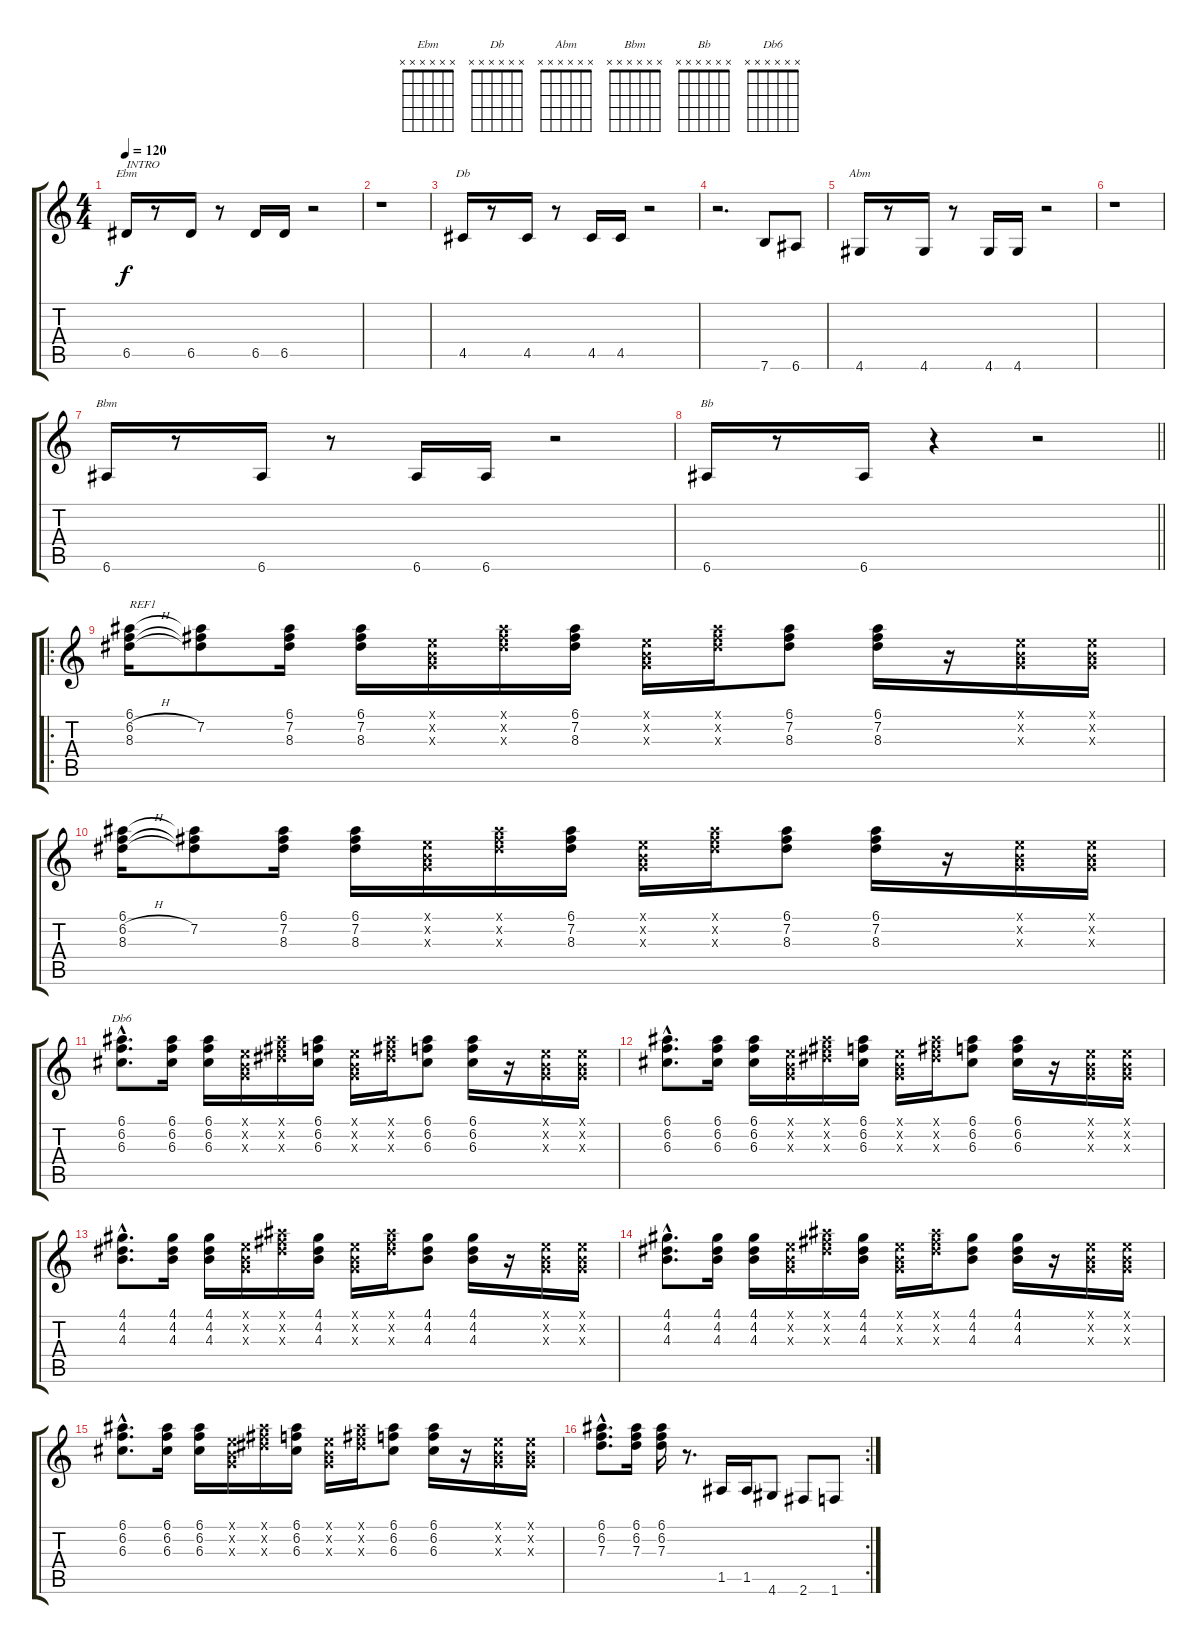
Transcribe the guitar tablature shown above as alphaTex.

\track "" {instrument acousticguitarnylon}
\staff {score tabs}
\tuning (E4 B3 G3 D3 A2 E2) {hide}
\chord ("Ebm" x x x x x x)
\chord ("Db" x x x x x x)
\chord ("Abm" x x x x x x)
\chord ("Bbm" x x x x x x)
\chord ("Bb" x x x x x x)
\chord ("Db6" x x x x x x)
\ts (4 4)
\tempo 120
\clef g2
\ks c
6.5.16{ch "Ebm" txt "INTRO" dy f instrument acousticguitarnylon} r.8 6.5.16 r.8 6.5.16 6.5.16 r.2 |
r.1 |
4.5.16{ch "Db"} r.8 4.5.16 r.8 4.5.16 4.5.16 r.2 |
r.2{d} 7.6.8 6.6.8 |
4.6.16{ch "Abm"} r.8 4.6.16 r.8 4.6.16 4.6.16 r.2 |
r.1 |
6.6.16{ch "Bbm"} r.8 6.6.16 r.8 6.6.16 6.6.16 r.2 |
\barLineRight lightlight
6.6.16{ch "Bb"} r.8 6.6.16 r.4 r.2 |
\ro
(6.1 6.2{h} 8.3).16{txt "REF1"} (6.1{t} 7.2 8.3{t}).8 (6.1 7.2 8.3).16 (6.1 7.2 8.3).16 (0.1{x} 0.2{x} 0.3{x}).16 (6.1{x} 7.2{x} 8.3{x}).16 (6.1 7.2 8.3).16 (0.1{x} 0.2{x} 0.3{x}).16 (6.1{x} 7.2{x} 8.3{x}).16 (6.1 7.2 8.3).8 (6.1 7.2 8.3).16 r.16 (0.1{x} 0.2{x} 0.3{x}).16 (0.1{x} 0.2{x} 0.3{x}).16 |
(6.1 6.2{h} 8.3).16 (6.1{t} 7.2 8.3{t}).8 (6.1 7.2 8.3).16 (6.1 7.2 8.3).16 (0.1{x} 0.2{x} 0.3{x}).16 (6.1{x} 7.2{x} 8.3{x}).16 (6.1 7.2 8.3).16 (0.1{x} 0.2{x} 0.3{x}).16 (6.1{x} 7.2{x} 8.3{x}).16 (6.1 7.2 8.3).8 (6.1 7.2 8.3).16 r.16 (0.1{x} 0.2{x} 0.3{x}).16 (0.1{x} 0.2{x} 0.3{x}).16 |
(6.1{hac} 6.2{hac} 6.3{hac}).8{d ch "Db6"} (6.1 6.2 6.3).16 (6.1 6.2 6.3).16 (0.1{x} 0.2{x} 0.3{x}).16 (6.1{x} 7.2{x} 8.3{x}).16 (6.1 6.2 6.3).16 (0.1{x} 0.2{x} 0.3{x}).16 (6.1{x} 7.2{x} 8.3{x}).16 (6.1 6.2 6.3).8 (6.1 6.2 6.3).16 r.16 (0.1{x} 0.2{x} 0.3{x}).16 (0.1{x} 0.2{x} 0.3{x}).16 |
(6.1{hac} 6.2{hac} 6.3{hac}).8{d} (6.1 6.2 6.3).16 (6.1 6.2 6.3).16 (0.1{x} 0.2{x} 0.3{x}).16 (6.1{x} 7.2{x} 8.3{x}).16 (6.1 6.2 6.3).16 (0.1{x} 0.2{x} 0.3{x}).16 (6.1{x} 7.2{x} 8.3{x}).16 (6.1 6.2 6.3).8 (6.1 6.2 6.3).16 r.16 (0.1{x} 0.2{x} 0.3{x}).16 (0.1{x} 0.2{x} 0.3{x}).16 |
(4.1{hac} 4.2{hac} 4.3{hac}).8{d} (4.1 4.2 4.3).16 (4.1 4.2 4.3).16 (0.1{x} 0.2{x} 0.3{x}).16 (6.1{x} 7.2{x} 8.3{x}).16 (4.1 4.2 4.3).16 (0.1{x} 0.2{x} 0.3{x}).16 (6.1{x} 7.2{x} 8.3{x}).16 (4.1 4.2 4.3).8 (4.1 4.2 4.3).16 r.16 (0.1{x} 0.2{x} 0.3{x}).16 (0.1{x} 0.2{x} 0.3{x}).16 |
(4.1{hac} 4.2{hac} 4.3{hac}).8{d} (4.1 4.2 4.3).16 (4.1 4.2 4.3).16 (0.1{x} 0.2{x} 0.3{x}).16 (6.1{x} 7.2{x} 8.3{x}).16 (4.1 4.2 4.3).16 (0.1{x} 0.2{x} 0.3{x}).16 (6.1{x} 7.2{x} 8.3{x}).16 (4.1 4.2 4.3).8 (4.1 4.2 4.3).16 r.16 (0.1{x} 0.2{x} 0.3{x}).16 (0.1{x} 0.2{x} 0.3{x}).16 |
(6.1{hac} 6.2{hac} 6.3{hac}).8{d} (6.1 6.2 6.3).16 (6.1 6.2 6.3).16 (0.1{x} 0.2{x} 0.3{x}).16 (6.1{x} 7.2{x} 8.3{x}).16 (6.1 6.2 6.3).16 (0.1{x} 0.2{x} 0.3{x}).16 (6.1{x} 7.2{x} 8.3{x}).16 (6.1 6.2 6.3).8 (6.1 6.2 6.3).16 r.16 (0.1{x} 0.2{x} 0.3{x}).16 (0.1{x} 0.2{x} 0.3{x}).16 |
\rc 2
(6.1{hac} 6.2{hac} 7.3{hac}).8{d} (6.1 6.2 7.3).16 (6.1 6.2 7.3).16 r.8{d} 1.5.16 1.5.16 4.6.8 2.6.8 1.6.8
